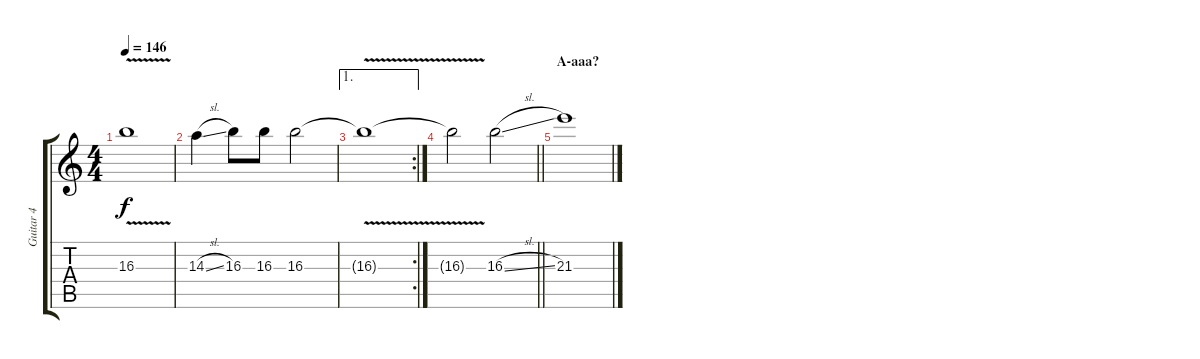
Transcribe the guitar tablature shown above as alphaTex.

\track ("Guitar 4" "Guitar 4") {instrument overdrivenguitar}
\staff {score tabs}
\tuning (E4 B3 G3 D3 A2 E2) {hide}
\ts (4 4)
\tempo 146
\clef g2
\ks c
16.3{v t}.1{dy f} |
14.3{sl}.4 16.3.8 16.3.8 16.3.2 |
\ae 1
\rc 2
16.3{v t}.1 |
\barLineRight lightlight
16.3{t}.2 16.3{sl}.2 |
\section ("" "A-aaa?")
21.3.1
